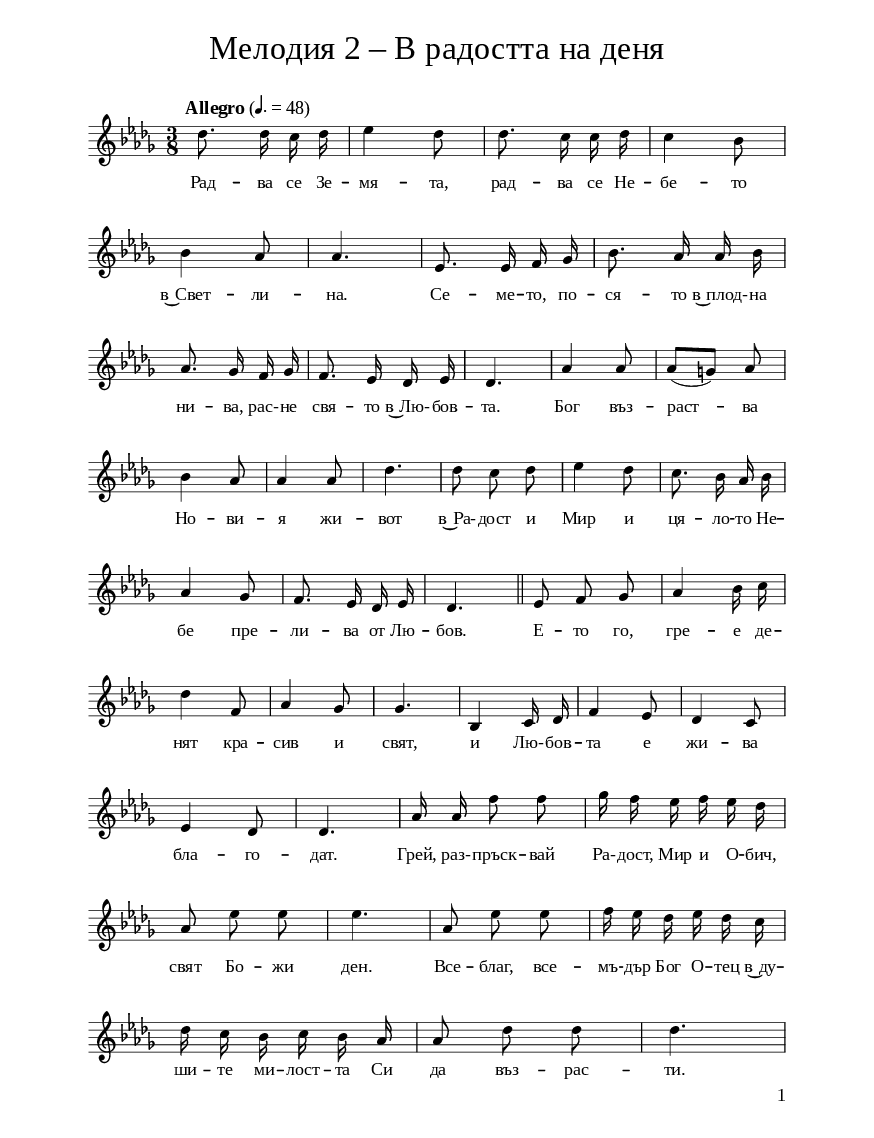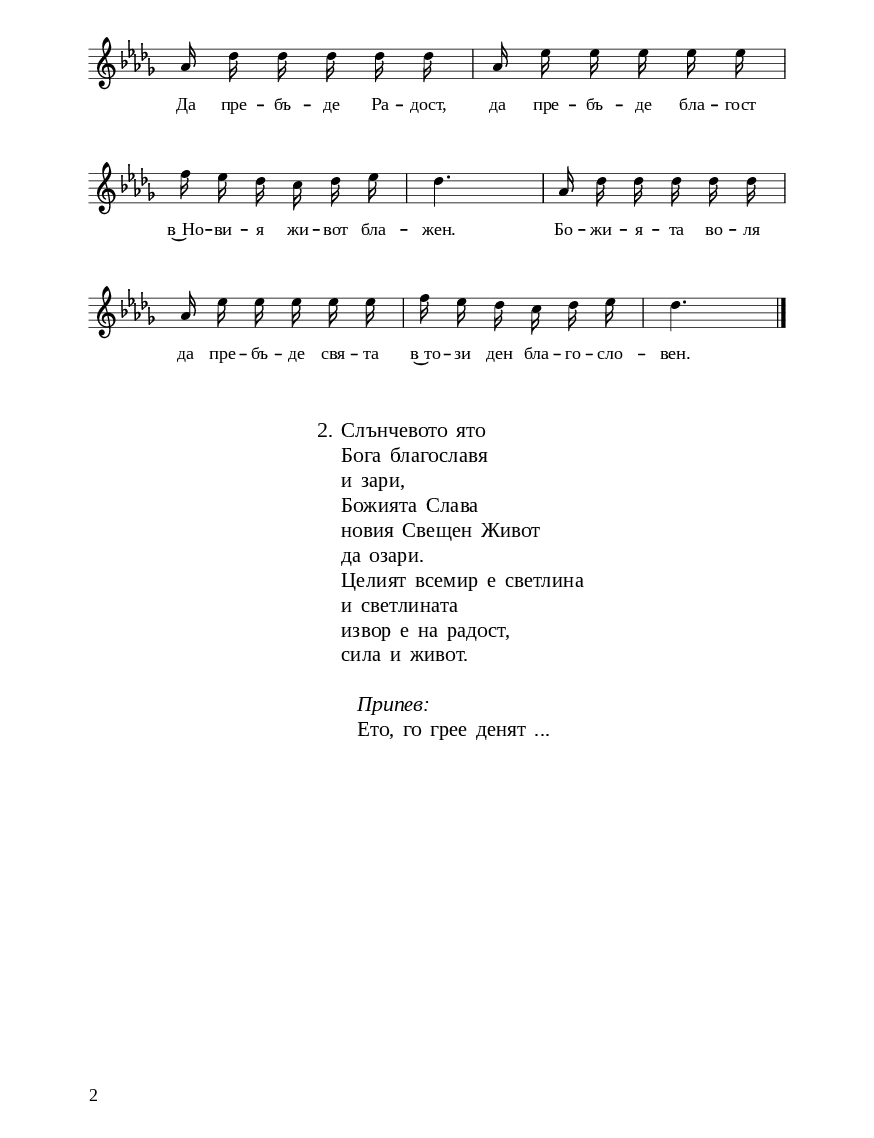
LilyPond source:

\version "2.24.2"

% include paper part and global functions
\include "include/globals.ily"

\bookpart {
  \label #'ref186
  \tocItem \markup "Мелодия 2 – В радостта на деня"
  \include "include/bookpart-paper.ily"
  \score {
    \include "include/score-layout.ily"

    \new Voice \absolute {
      \clef treble
      \key des \major
      \time 3/8
      \tempoFunc "Allegro" 4. "48"
      \autoBeamOff
      des''8. des''16 c''16 des''16
      | % 2
      es''4 des''8 | % 3
      des''8. c''16 c''16 des''16
      | % 4
      c''4 bes'8 \break | % 5
      bes'4  as'8 | % 6
      as'4. | % 7
      es'8.  es'16  f'16  ges'16  | % 8
      bes'8.  as'16  as'16 bes'16 \break | % 9
      as'8.  ges'16  f'16  ges'16 |

      f'8.  es'16  des'16  es'16 | % 11
      des'4. | % 12
      as'4  as'8   | % 13
      as'8 [(  g'8 )]  as'8 \break| % 14
      bes'4  as'8  | % 15
      as'4  as'8 | % 16
      des''4.  | % 17
      des''8 c''8 des''8 | % 18
      es''4 des''8 | % 19
      c''8. bes'16  as'16 bes'16 \break |

      as'4  ges'8  | % 21
      f'8.  es'16  des'16  es'16 | % 22
      des'4. \bar "||"
      es'8  f'8  ges'8 | % 24
      as'4 bes'16 c''16 \break | % 25
      des''4  f'8 | % 26
      as'4  ges'8 | % 27
      ges'4. | % 28
      bes4  c'16  des'16   | % 29
      f'4  es'8  |
      des'4  c'8  \break | % 31
      es'4  des'8 | % 32
      des'4. | % 33
      as'16  as'16 f''8 f''8 | % 34
      ges''16 f''16 es''16 f''16
      es''16 des''16 \break  | % 35
      as'8 es''8 es''8 | % 36
      es''4.  | % 37
      as'8 es''8 es''8   | % 38
      f''16 es''16 des''16 es''16
      des''16 c''16 \break| % 39
      des''16 c''16 bes'16 c''16
      bes'16  as'16 |
      as'8 des''8 des''8 | % 41
      des''4. \break | % 42
      as'16 des''16 des''16 des''16
      des''16 des''16  | % 43
      as'16 es''16 es''16 es''16
      es''16 es''16 \break | % 44
      f''16 es''16 des''16 c''16
      des''16 es''16 | % 45
      des''4. | % 46
      as'16 des''16 des''16 des''16
      des''16 des''16 \break | % 47
      as'16 es''16 es''16 es''16
      es''16 es''16 | % 48
      f''16 es''16 des''16 c''16
      des''16 es''16 | % 49
      des''4. \bar "|."
    }

    \addlyrics {
      Рад -- ва се Зе -- мя -- та, рад --
      ва се Не -- бе -- то в~Свет -- ли
      -- на. Се -- ме -- то, по -- ся -- то
      "в~плод-" -- на ни -- ва, "рас-" -- не
      свя -- то "в~Лю-" -- бов -- та. Бог
      въз -- раст -- ва Но -- ви -- я
      жи -- вот "в~Ра-" -- дост и Мир и
      ця -- ло -- то Не -- бе пре -- ли --
      ва от Лю -- бов. Е -- то го, гре --
      е де -- нят кра -- сив и свят, и
      "Лю-" -- бов -- та е жи -- ва бла --
      го -- дат. Грей, "раз-" -- "пръск" -- вай
      "Ра-" -- дост, Мир и О -- бич, свят
      Бо -- жи ден. Все -- благ, все --
      мъ -- дър Бог О -- тец в~ду -- ши
      -- те ми -- лост -- та Си да въз --
      рас -- ти. Да пре -- бъ -- де Ра --
      дост, да пре -- бъ -- де бла --
      гост в~Но -- ви -- я жи -- вот бла
      -- жен. Бо -- жи -- я -- та во -- ля
      да пре -- бъ -- де свя -- та в~то
      -- зи ден бла -- го -- сло -- вен.}

      \header {
        title = \titleFunc "Мелодия 2 – В радостта на деня" " Melodija 2 – V radostta na denja"
      }

      \midi{}

    } % score

    \markup \fontsize #bgCoupletFontSize {
      \hspace #22
      \override #`(baseline-skip . ,bgCoupletBaselineSkip)
      \column {
        \line {  2. Слънчевото ято}

        \line {   "   " Бога благославя}

        \line {   "   " и зари,}

        \line {   "   " Божията Слава}

        \line {   "   " новия Свещен Живот}

        \line {   "   " да озари.}

        \line {   "   " Целият всемир е светлина}

        \line {   "   " и светлината}

        \line {   "   " извор е на радост,}

        \line {   "   " сила и живот.}
        \line {   "   " }
        \line \italic {   "      " Припев:}
        \line {   "      " Ето, го грее денят ...}


      }

    } % markup

  } % bookpart

  % Più mosso
  %
